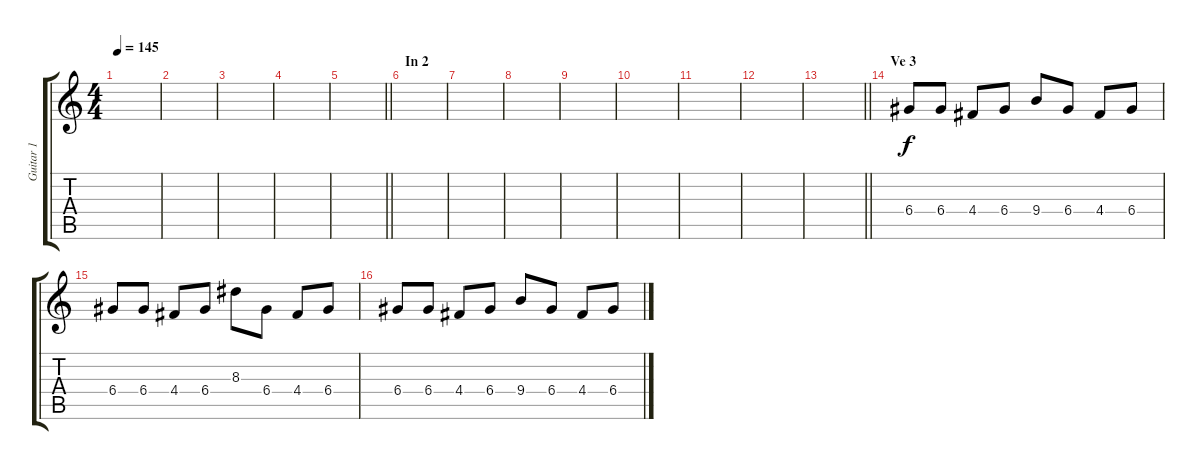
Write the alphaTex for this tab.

\track ("Guitar 1" "Guitar 1") {instrument acousticguitarsteel}
\staff {score tabs}
\tuning (E4 B3 G3 D3 A2 E2) {hide}
\ts (4 4)
\tempo 145
\clef g2
\ks c
|
|
|
|
\barLineRight lightlight
|
\section ("" "In 2")
|
|
|
|
|
|
|
\barLineRight lightlight
|
\section ("" "Ve 3")
6.4.8{volume 11} 6.4.8 4.4.8 6.4.8 9.4.8 6.4.8 4.4.8 6.4.8 |
6.4.8 6.4.8 4.4.8 6.4.8 8.3.8 6.4.8 4.4.8 6.4.8 |
6.4.8 6.4.8 4.4.8 6.4.8 9.4.8 6.4.8 4.4.8 6.4.8
